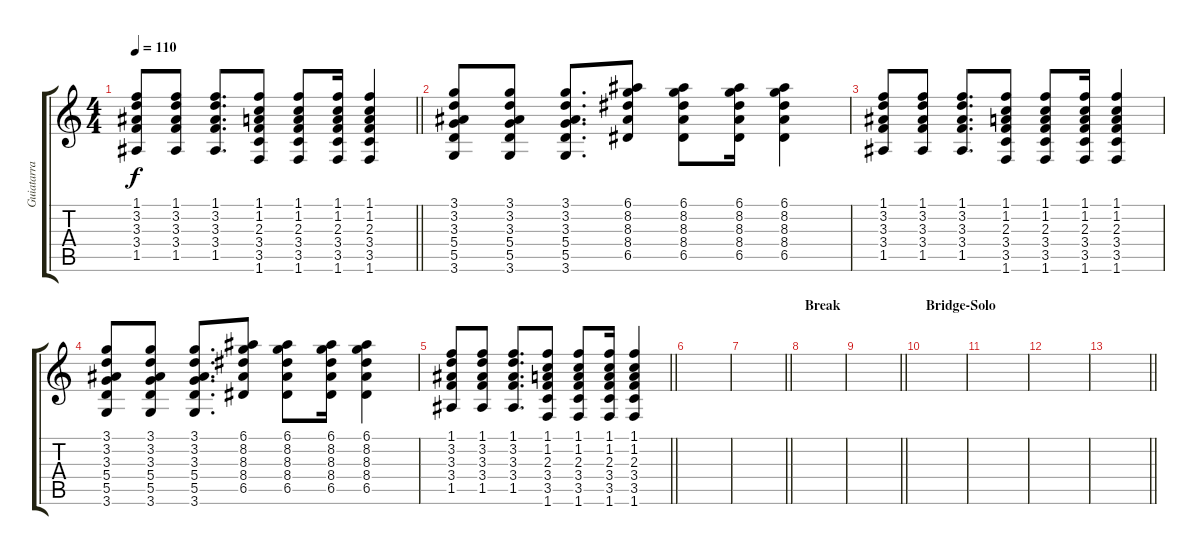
\track ("Guiatarra 2" "Guiatarra ") {instrument overdrivenguitar}
\staff {score tabs}
\tuning (E4 B3 G3 D3 A2 E2) {hide}
\ts (4 4)
\tempo 110
\clef g2
\barLineRight lightlight
\ks c
(1.1 3.2 3.3 3.4 1.5).8{dy f} (1.1 3.2 3.3 3.4 1.5).8 (1.1 3.2 3.3 3.4 1.5).8{d} (1.1 1.2 2.3 3.4 3.5 1.6).8 (1.1 1.2 2.3 3.4 3.5 1.6).8 (1.1 1.2 2.3 3.4 3.5 1.6).16 (1.1 1.2 2.3 3.4 3.5 1.6).4 |
\section ("" "")
(3.1 3.2 3.3 5.4 5.5 3.6).8 (3.1 3.2 3.3 5.4 5.5 3.6).8 (3.1 3.2 3.3 5.4 5.5 3.6).8{d} (6.1 8.2 8.3 8.4 6.5).8 (6.1 8.2 8.3 8.4 6.5).8 (6.1 8.2 8.3 8.4 6.5).16 (6.1 8.2 8.3 8.4 6.5).4 |
(1.1 3.2 3.3 3.4 1.5).8 (1.1 3.2 3.3 3.4 1.5).8 (1.1 3.2 3.3 3.4 1.5).8{d} (1.1 1.2 2.3 3.4 3.5 1.6).8 (1.1 1.2 2.3 3.4 3.5 1.6).8 (1.1 1.2 2.3 3.4 3.5 1.6).16 (1.1 1.2 2.3 3.4 3.5 1.6).4 |
(3.1 3.2 3.3 5.4 5.5 3.6).8 (3.1 3.2 3.3 5.4 5.5 3.6).8 (3.1 3.2 3.3 5.4 5.5 3.6).8{d} (6.1 8.2 8.3 8.4 6.5).8 (6.1 8.2 8.3 8.4 6.5).8 (6.1 8.2 8.3 8.4 6.5).16 (6.1 8.2 8.3 8.4 6.5).4 |
\barLineRight lightlight
(1.1 3.2 3.3 3.4 1.5).8 (1.1 3.2 3.3 3.4 1.5).8 (1.1 3.2 3.3 3.4 1.5).8{d} (1.1 1.2 2.3 3.4 3.5 1.6).8 (1.1 1.2 2.3 3.4 3.5 1.6).8 (1.1 1.2 2.3 3.4 3.5 1.6).16 (1.1 1.2 2.3 3.4 3.5 1.6).4 |
|
\barLineRight lightlight
|
\section ("" "Break")
|
\barLineRight lightlight
|
\section ("" "Bridge-Solo")
|
|
|
\barLineRight lightlight
